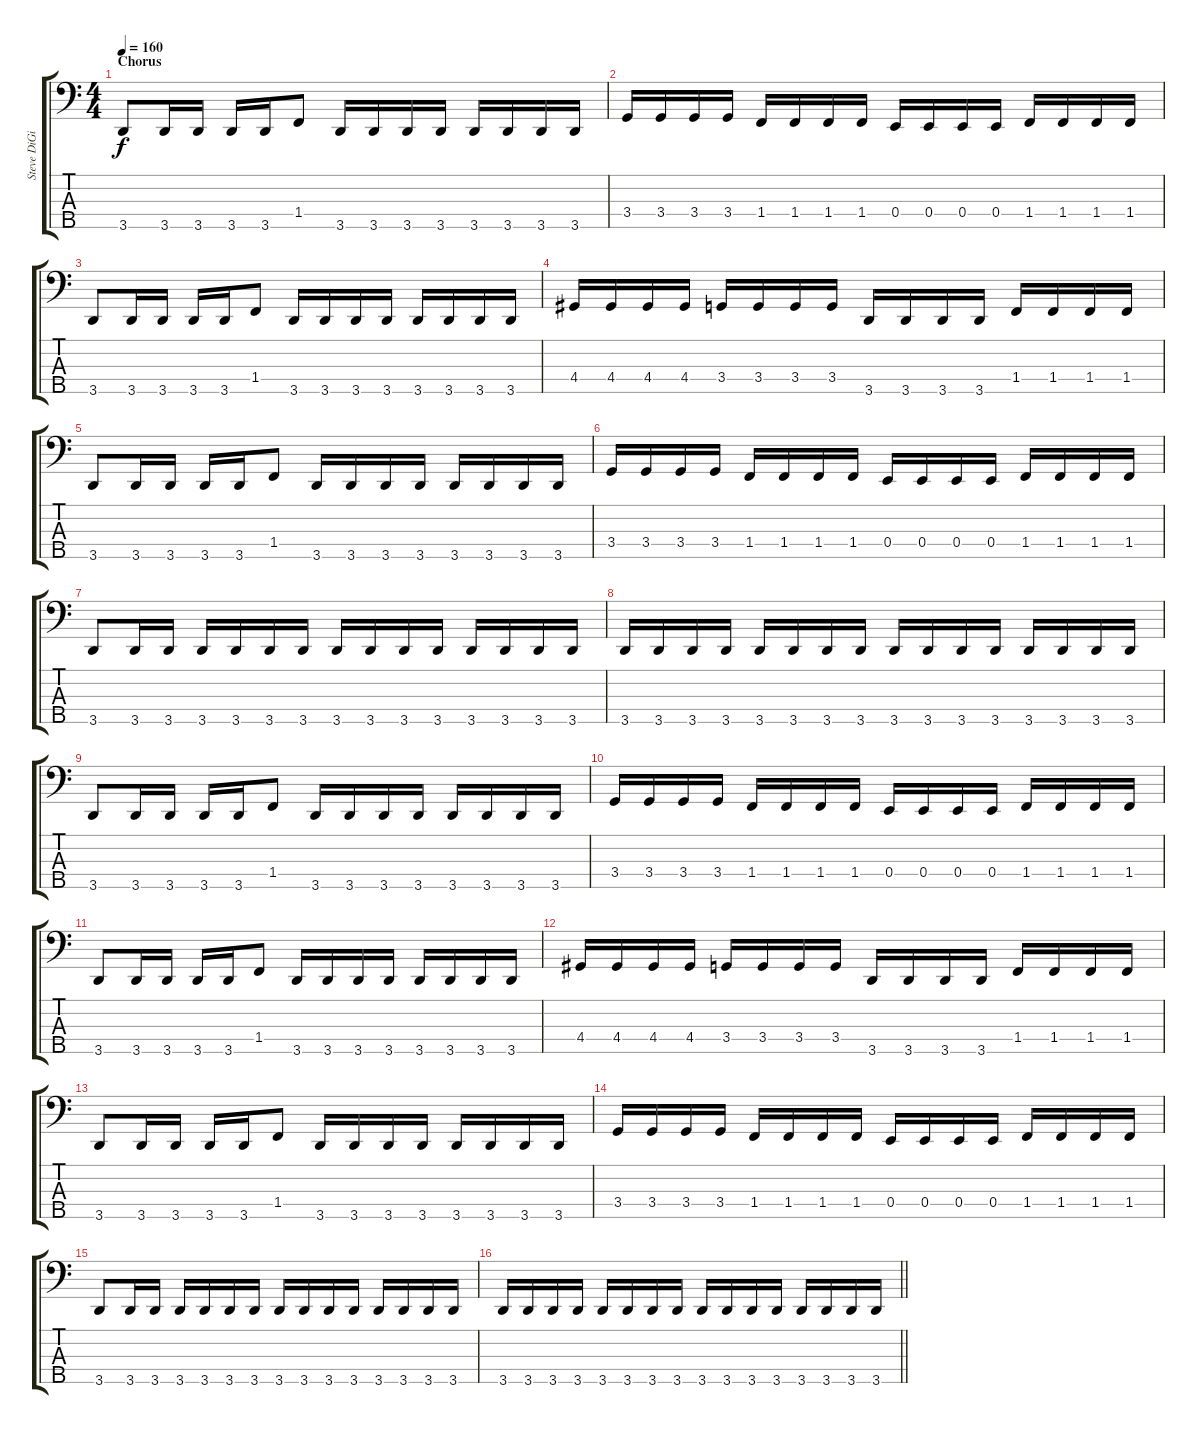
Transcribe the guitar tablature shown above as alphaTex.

\track ("Steve DiGiorgio" "Steve DiGi") {instrument electricbassfinger}
\staff {score tabs}
\tuning (G2 D2 A1 E1 B0) {hide}
\ts (4 4)
\section ("" "Chorus")
\tempo 160
\clef f4
\ks c
3.5.8{dy f} 3.5.16 3.5.16 3.5.16 3.5.16 1.4.8 3.5.16 3.5.16 3.5.16 3.5.16 3.5.16 3.5.16 3.5.16 3.5.16 |
3.4.16 3.4.16 3.4.16 3.4.16 1.4.16 1.4.16 1.4.16 1.4.16 0.4.16 0.4.16 0.4.16 0.4.16 1.4.16 1.4.16 1.4.16 1.4.16 |
3.5.8 3.5.16 3.5.16 3.5.16 3.5.16 1.4.8 3.5.16 3.5.16 3.5.16 3.5.16 3.5.16 3.5.16 3.5.16 3.5.16 |
4.4.16 4.4.16 4.4.16 4.4.16 3.4.16 3.4.16 3.4.16 3.4.16 3.5.16 3.5.16 3.5.16 3.5.16 1.4.16 1.4.16 1.4.16 1.4.16 |
3.5.8 3.5.16 3.5.16 3.5.16 3.5.16 1.4.8 3.5.16 3.5.16 3.5.16 3.5.16 3.5.16 3.5.16 3.5.16 3.5.16 |
3.4.16 3.4.16 3.4.16 3.4.16 1.4.16 1.4.16 1.4.16 1.4.16 0.4.16 0.4.16 0.4.16 0.4.16 1.4.16 1.4.16 1.4.16 1.4.16 |
3.5.8 3.5.16 3.5.16 3.5.16 3.5.16 3.5.16 3.5.16 3.5.16 3.5.16 3.5.16 3.5.16 3.5.16 3.5.16 3.5.16 3.5.16 |
3.5.16 3.5.16 3.5.16 3.5.16 3.5.16 3.5.16 3.5.16 3.5.16 3.5.16 3.5.16 3.5.16 3.5.16 3.5.16 3.5.16 3.5.16 3.5.16 |
3.5.8 3.5.16 3.5.16 3.5.16 3.5.16 1.4.8 3.5.16 3.5.16 3.5.16 3.5.16 3.5.16 3.5.16 3.5.16 3.5.16 |
3.4.16 3.4.16 3.4.16 3.4.16 1.4.16 1.4.16 1.4.16 1.4.16 0.4.16 0.4.16 0.4.16 0.4.16 1.4.16 1.4.16 1.4.16 1.4.16 |
3.5.8 3.5.16 3.5.16 3.5.16 3.5.16 1.4.8 3.5.16 3.5.16 3.5.16 3.5.16 3.5.16 3.5.16 3.5.16 3.5.16 |
4.4.16 4.4.16 4.4.16 4.4.16 3.4.16 3.4.16 3.4.16 3.4.16 3.5.16 3.5.16 3.5.16 3.5.16 1.4.16 1.4.16 1.4.16 1.4.16 |
3.5.8 3.5.16 3.5.16 3.5.16 3.5.16 1.4.8 3.5.16 3.5.16 3.5.16 3.5.16 3.5.16 3.5.16 3.5.16 3.5.16 |
3.4.16 3.4.16 3.4.16 3.4.16 1.4.16 1.4.16 1.4.16 1.4.16 0.4.16 0.4.16 0.4.16 0.4.16 1.4.16 1.4.16 1.4.16 1.4.16 |
3.5.8 3.5.16 3.5.16 3.5.16 3.5.16 3.5.16 3.5.16 3.5.16 3.5.16 3.5.16 3.5.16 3.5.16 3.5.16 3.5.16 3.5.16 |
\barLineRight lightlight
3.5.16 3.5.16 3.5.16 3.5.16 3.5.16 3.5.16 3.5.16 3.5.16 3.5.16 3.5.16 3.5.16 3.5.16 3.5.16 3.5.16 3.5.16 3.5.16
